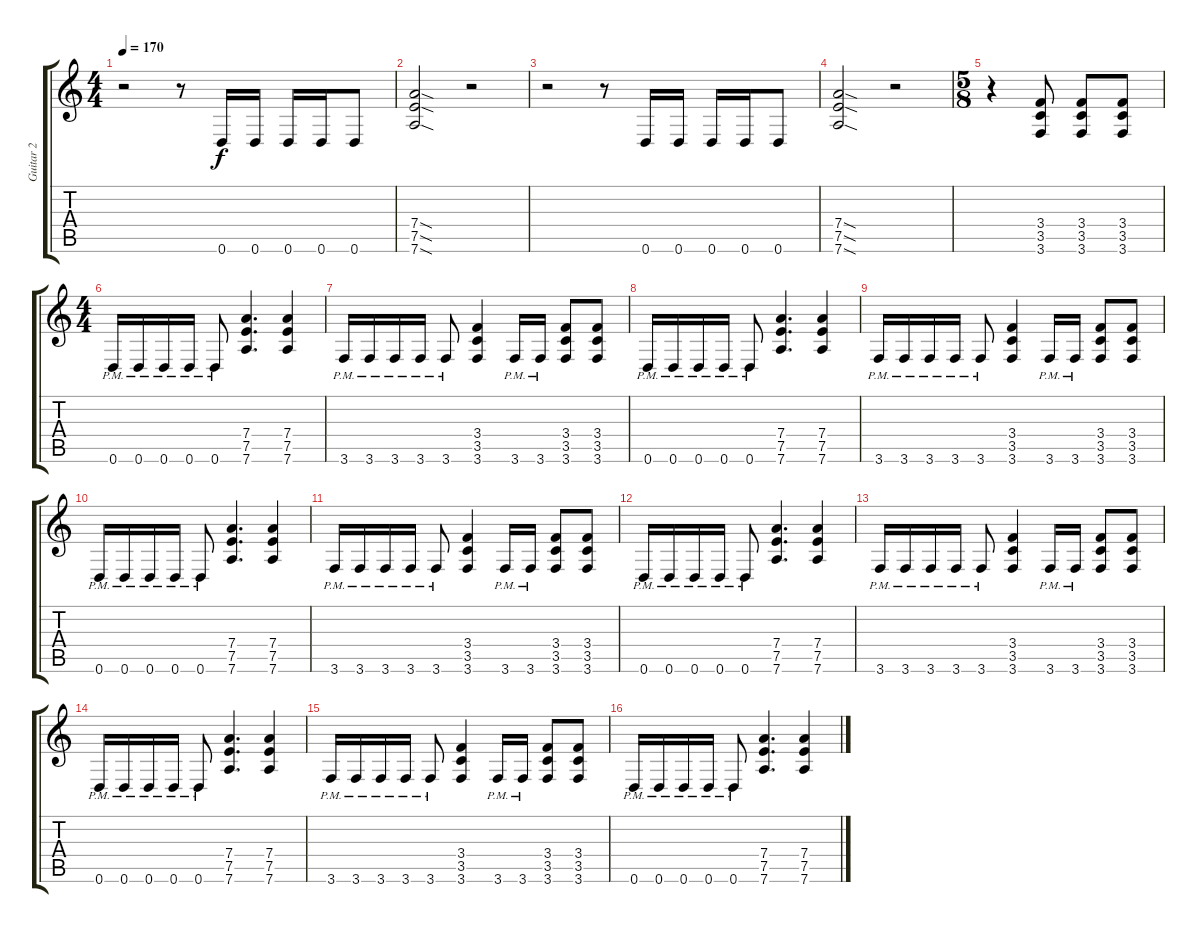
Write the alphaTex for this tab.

\track ("Guitar 2" "Guitar 2") {instrument distortionguitar}
\staff {score tabs}
\tuning (E4 B3 G3 D3 A2 D2) {hide}
\ts (4 4)
\tempo 170
\clef g2
\ks c
r.2{dy f} r.8 0.6.16 0.6.16 0.6.16 0.6.16 0.6.8 |
(7.4{sod} 7.5{sod} 7.6{sod}).2 r.2 |
r.2 r.8 0.6.16 0.6.16 0.6.16 0.6.16 0.6.8 |
(7.4{sod} 7.5{sod} 7.6{sod}).2 r.2 |
\ts (5 8)
r.4 (3.4 3.5 3.6).8 (3.4 3.5 3.6).8 (3.4 3.5 3.6).8 |
\ts (4 4)
0.6{pm}.16 0.6{pm}.16 0.6{pm}.16 0.6{pm}.16 0.6{pm}.8 (7.4 7.5 7.6).4{d} (7.4 7.5 7.6).4 |
3.6{pm}.16 3.6{pm}.16 3.6{pm}.16 3.6{pm}.16 3.6{pm}.8 (3.4 3.5 3.6).4 3.6{pm}.16 3.6{pm}.16 (3.4 3.5 3.6).8 (3.4 3.5 3.6).8 |
0.6{pm}.16 0.6{pm}.16 0.6{pm}.16 0.6{pm}.16 0.6{pm}.8 (7.4 7.5 7.6).4{d} (7.4 7.5 7.6).4 |
3.6{pm}.16 3.6{pm}.16 3.6{pm}.16 3.6{pm}.16 3.6{pm}.8 (3.4 3.5 3.6).4 3.6{pm}.16 3.6{pm}.16 (3.4 3.5 3.6).8 (3.4 3.5 3.6).8 |
0.6{pm}.16 0.6{pm}.16 0.6{pm}.16 0.6{pm}.16 0.6{pm}.8 (7.4 7.5 7.6).4{d} (7.4 7.5 7.6).4 |
3.6{pm}.16 3.6{pm}.16 3.6{pm}.16 3.6{pm}.16 3.6{pm}.8 (3.4 3.5 3.6).4 3.6{pm}.16 3.6{pm}.16 (3.4 3.5 3.6).8 (3.4 3.5 3.6).8 |
0.6{pm}.16 0.6{pm}.16 0.6{pm}.16 0.6{pm}.16 0.6{pm}.8 (7.4 7.5 7.6).4{d} (7.4 7.5 7.6).4 |
3.6{pm}.16 3.6{pm}.16 3.6{pm}.16 3.6{pm}.16 3.6{pm}.8 (3.4 3.5 3.6).4 3.6{pm}.16 3.6{pm}.16 (3.4 3.5 3.6).8 (3.4 3.5 3.6).8 |
0.6{pm}.16 0.6{pm}.16 0.6{pm}.16 0.6{pm}.16 0.6{pm}.8 (7.4 7.5 7.6).4{d} (7.4 7.5 7.6).4 |
3.6{pm}.16 3.6{pm}.16 3.6{pm}.16 3.6{pm}.16 3.6{pm}.8 (3.4 3.5 3.6).4 3.6{pm}.16 3.6{pm}.16 (3.4 3.5 3.6).8 (3.4 3.5 3.6).8 |
0.6{pm}.16 0.6{pm}.16 0.6{pm}.16 0.6{pm}.16 0.6{pm}.8 (7.4 7.5 7.6).4{d} (7.4 7.5 7.6).4
